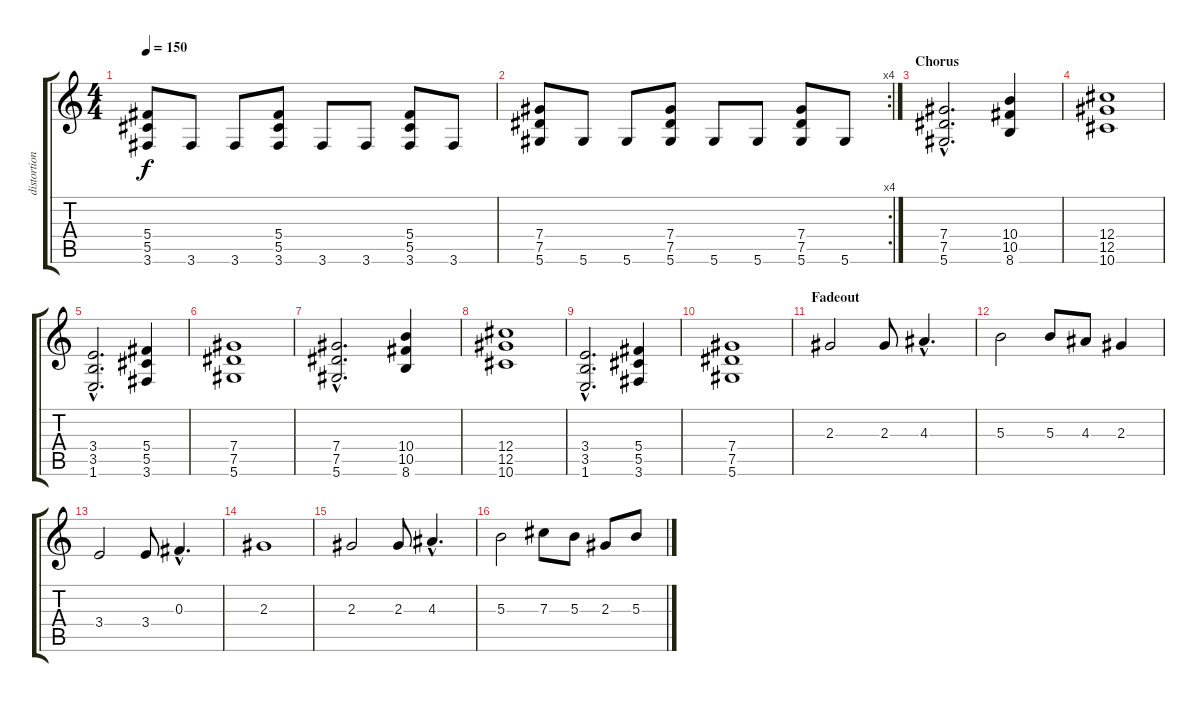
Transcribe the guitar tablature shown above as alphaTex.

\track ("distortion guitar 2" "distortion") {instrument distortionguitar}
\staff {score tabs}
\tuning (Eb4 Bb3 Gb3 Db3 Ab2 Eb2) {hide}
\ts (4 4)
\tempo 150
\clef g2
\ks c
(5.4 5.5 3.6).8{dy f} 3.6.8 3.6.8 (5.4 5.5 3.6).8 3.6.8 3.6.8 (5.4 5.5 3.6).8 3.6.8 |
\rc 4
(7.4 7.5 5.6).8 5.6.8 5.6.8 (7.4 7.5 5.6).8 5.6.8 5.6.8 (7.4 7.5 5.6).8 5.6.8 |
\section ("" "Chorus")
(7.4{hac} 7.5{hac} 5.6{hac}).2{d} (10.4 10.5 8.6).4 |
(12.4 12.5 10.6).1 |
(3.4{hac} 3.5{hac} 1.6{hac}).2{d} (5.4 5.5 3.6).4 |
(7.4 7.5 5.6).1 |
(7.4{hac} 7.5{hac} 5.6{hac}).2{d} (10.4 10.5 8.6).4 |
(12.4 12.5 10.6).1 |
(3.4{hac} 3.5{hac} 1.6{hac}).2{d} (5.4 5.5 3.6).4 |
(7.4 7.5 5.6).1 |
\section ("" "Fadeout")
2.3.2 2.3.8 4.3{hac}.4{d} |
5.3.2 5.3.8 4.3.8 2.3.4 |
3.4.2 3.4.8 0.3{hac}.4{d} |
2.3.1 |
2.3.2 2.3.8 4.3{hac}.4{d} |
5.3.2 7.3.8 5.3.8 2.3.8 5.3.8
